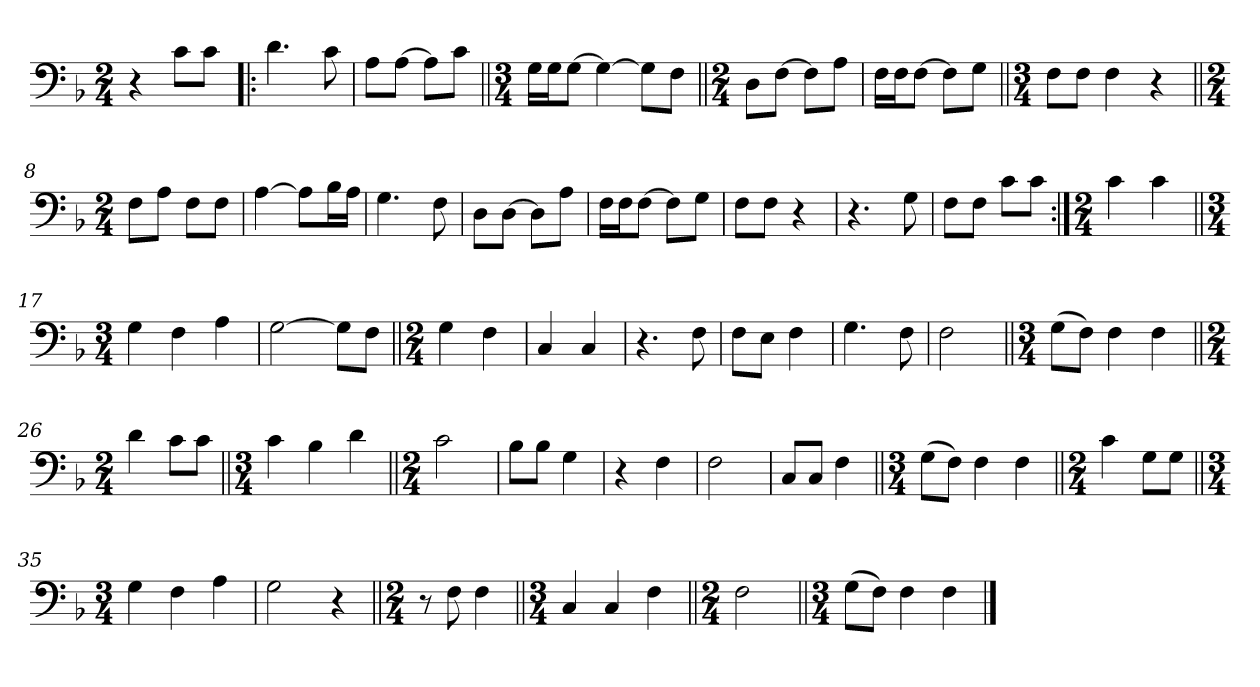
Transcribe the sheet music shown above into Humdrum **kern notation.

**kern
*part1
*staff1
*clefF4
*k[b-]
*M2/4
=1
4r
8c\L
8c\J
=2!|:
4.d\
8c\
=3
8A\L
[8A\J
8A\L]
8c\J
=4||
*M3/4
16G\LL
16G\J
[8G\J
4G\_
8G\L]
8F\J
=5||
*M2/4
8D\L
[8F\J
8F\L]
8A\J
=6
16F\LL
16F\J
[8F\J
8F\L]
8G\J
=7||
*M3/4
8F\L
8F\J
4F\
4r
=8||
*M2/4
8F\L
8A\J
8F\L
8F\J
=9
[4A\
8A\L]
16B-\L
16A\JJ
=10
4.G\
8F\
=11
8D\L
[8D\J
8D\L]
8A\J
=12
16F\LL
16F\J
[8F\J
8F\L]
8G\J
=13
8F\L
8F\J
4r
=14
4.r
8G\
=15
8F\L
8F\J
8c\L
8c\J
=16:|!
*M2/4
4c\
4c\
=17||
*M3/4
4G\
4F\
4A\
=18
[2G\
8G\L]
8F\J
=19||
*M2/4
4G\
4F\
=20
4C/
4C/
=21
4.r
8F\
=22
8F\L
8E\J
4F\
=23
4.G\
8F\
=24
2F\
=25||
*M3/4
(8G\L
8F\J)
4F\
4F\
=26||
*M2/4
4d\
8c\L
8c\J
=27||
*M3/4
4c\
4B-\
4d\
=28||
*M2/4
2c\
=29
8B-\L
8B-\J
4G\
=30
4r
4F\
=31
2F\
=32
8C/L
8C/J
4F\
=33||
*M3/4
(8G\L
8F\J)
4F\
4F\
=34||
*M2/4
4c\
8G\L
8G\J
=35||
*M3/4
4G\
4F\
4A\
=36
2G\
4r
=37||
*M2/4
8r
8F\
4F\
=38||
*M3/4
4C/
4C/
4F\
=39||
*M2/4
2F\
=40||
*M3/4
(8G\L
8F\J)
4F\
4F\
==
*-
